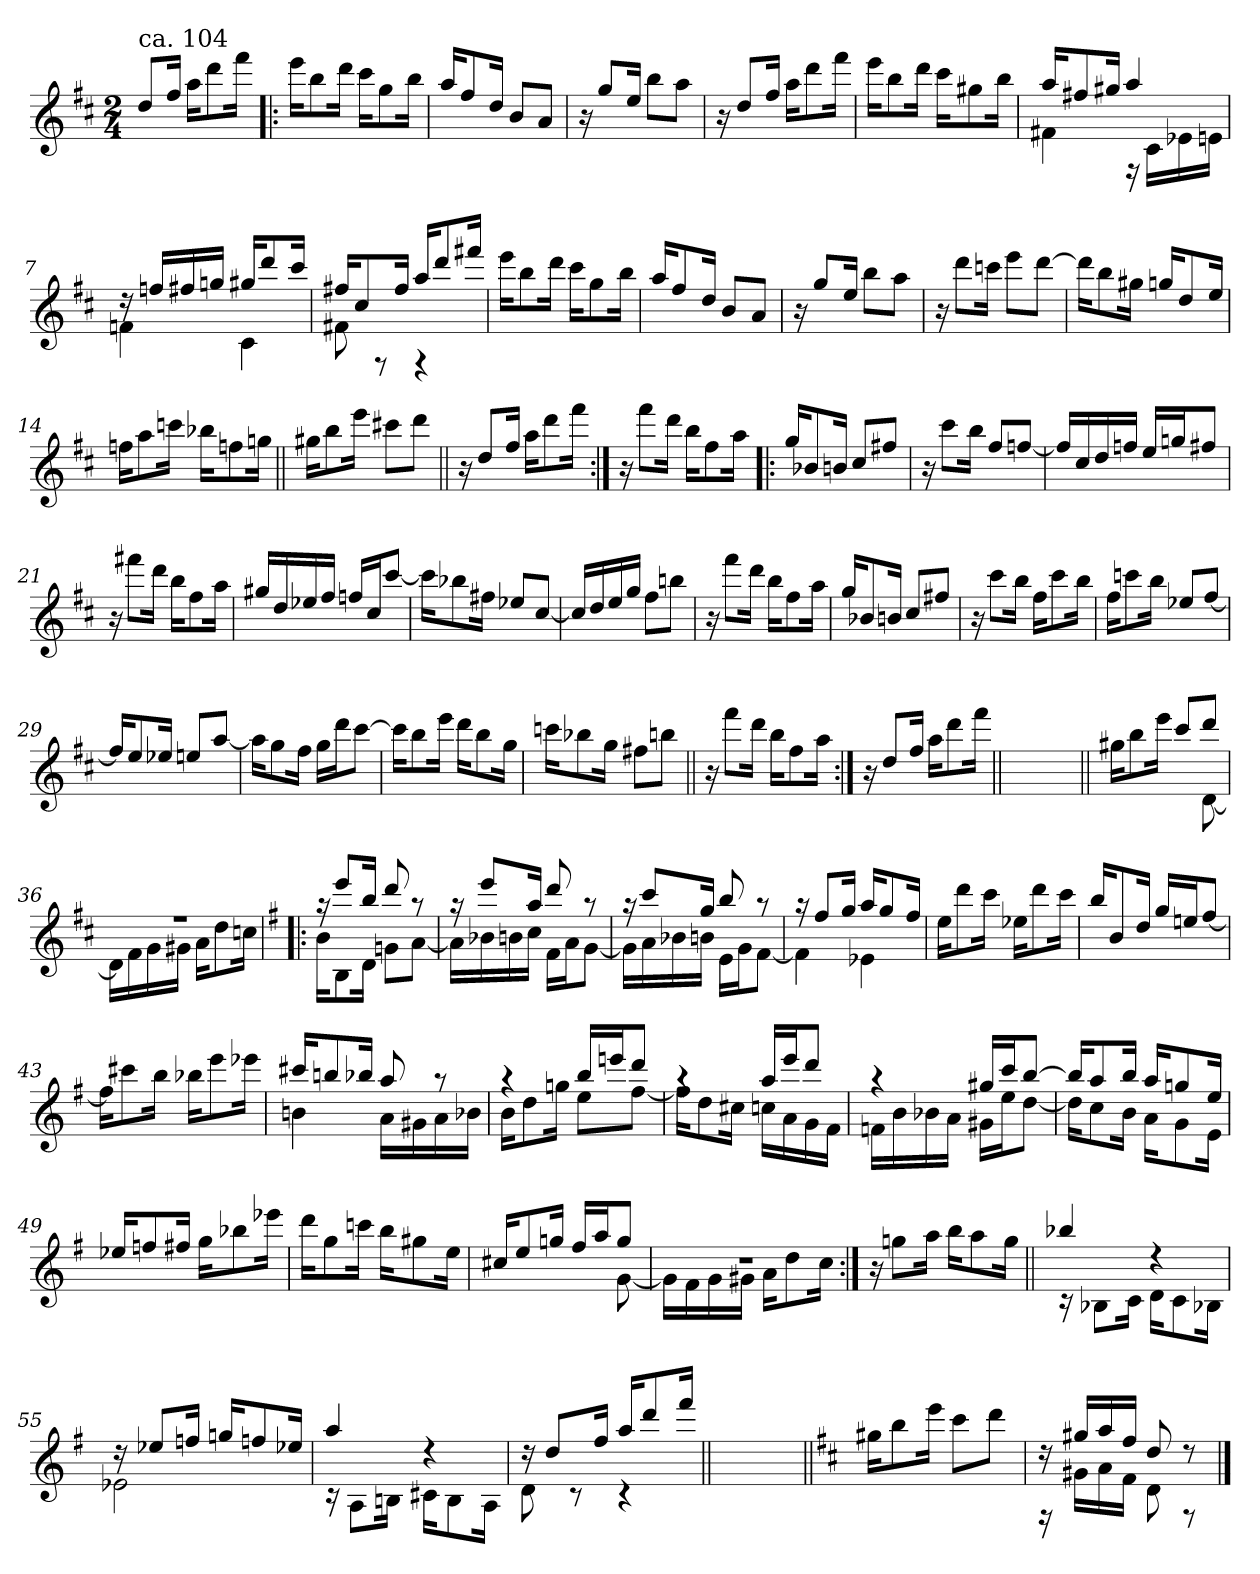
**kern
*part1
*staff1
*clefG2
*k[f#c#]
*D:
*M2/4
=
!LO:TX:a:t=ca. 104
8dd/L
16ff#/Jk
16aa\KL
8ddd\
16fff#\Jk
=1!|:
16eee\KL
8bb\
16ddd\Jk
16ccc#\KL
8gg\
16bb\Jk
=2
16aa/KL
8ff#/
16dd/Jk
8b/L
8a/J
=3
16r
8gg/L
16ee/Jk
8bb\L
8aa\J
=4
16r
8dd/L
16ff#/Jk
16aa\KL
8ddd\
16fff#\Jk
!!LO:LB:g=z
=5
16eee\KL
8bb\
16ddd\Jk
16ccc#\KL
8gg#X\
16bb\Jk
=6
*^
16aa/KL	4f#X\
8ff#X/	.
16gg#X/Jk	.
4aa/	16rF
.	16c#\LL
.	16e-X\
.	16en\JJ
=7	=7
16rdd	4fn\
16ffn/LL	.
16ff#X/	.
16ggn/JJ	.
16gg#X/KL	4c#\
8ddd/	.
16ccc#/Jk	.
=8	=8
16ff#X/KL	8f#X\
8cc#/	.
.	8rF
16ff#/Jk	.
16aa/KL	4rF
8ddd/	.
16fff#X/Jk	.
*v	*v
!!LO:LB:g=z
=9
16eee\KL
8bb\
16ddd\Jk
16ccc#\KL
8gg\
16bb\Jk
=10
16aa/KL
8ff#/
16dd/Jk
8b/L
8a/J
=11
16r
8gg/L
16ee/Jk
8bb\L
8aa\J
=12
16r
8ddd\L
16cccn\Jk
8eee\L
[8ddd\J
!!LO:LB:g=z
=13
16ddd\KL]
8bb\
16gg#X\Jk
16ggn/KL
8dd/
16ee/Jk
=14
16ffn\KL
8aa\
16cccn\Jk
16bb-X\KL
8ffn\
16ggn\Jk
=15||
16gg#X\KL
8bb\
16eee\Jk
8ccc#X\L
8ddd\J
=16||
16r
8dd/L
16ff#/Jk
16aa\KL
8ddd\
16fff#\Jk
!!LO:LB:g=z
=17:|!
16r
8fff#\L
16ddd\Jk
16bb\KL
8ff#\
16aa\Jk
=18!|:
16gg/KL
8b-X/
16bn/Jk
8cc#/L
8ff#X/J
=19
16r
8ccc#\L
16bb\Jk
8ff#/L
[8ffn/J
=20
16ffn/LL]
16cc#/
16dd/
16ffn/JJ
16ee/LL
16ggn/J
8ff#X/J
=21
16r
8fff#X\L
16ddd\Jk
16bb\KL
8ff#\
16aa\Jk
!!LO:LB:g=z
=22
16gg#X/LL
16dd/
16ee-X/
16ff#/JJ
16ffn/LL
16cc#/J
[8ccc#/J
=23
16ccc#\KL]
8bb-X\
16ff#X\Jk
8ee-X/L
[8cc#/J
=24
16cc#/LL]
16dd/
16ee/
16gg/JJ
8ff#\L
8bbn\J
=25
16r
8fff#\L
16ddd\Jk
16bb\KL
8ff#\
16aa\Jk
!!LO:LB:g=z
=26
16gg/KL
8b-X/
16bn/Jk
8cc#/L
8ff#X/J
=27
16r
8ccc#\L
16bb\Jk
16ff#\KL
8ccc#\
16bb\Jk
=28
16ff#\KL
8cccn\
16bb\Jk
8ee-X/L
[8ff#/J
=29
16ff#/KL]
8ee/
16ee-X/Jk
8een/L
[8aa/J
!!LO:LB:g=z
=30
16aa\KL]
8gg\
16ff#\Jk
16gg\LL
16ddd\J
[8ccc#\J
=31
16ccc#\KL]
8bb\
16eee\Jk
16ddd\KL
8bb\
16gg\Jk
=32
16cccn\KL
8bb-X\
16gg\Jk
8ff#X\L
8bbn\J
=33||
16r
8fff#\L
16ddd\Jk
16bb\KL
8ff#\
16aa\Jk
!!LO:LB:g=z
=34:|!
16r
8dd/L
16ff#/Jk
16aa\KL
8ddd\
16fff#\Jk
=34X341||
2ryy
=35||
*^
16gg#X\KL	4ryy
8bb\	.
16eee\Jk	.
8ccc#/L	8ryy
8ddd/J	[<8d\
=36	=36
2rgg	16d\LL]
.	16f#\
.	16g\
.	16g#X\JJ
.	16a\KL
.	8dd\
.	16ccn\Jk
!!LO:PB:g=z	!!
=37!|:	=37!|:
*k[f#]	*
*G:	*
16raa	16b\KL
8eee/L	8B\
16bb/Jk	16d\Jk
8ddd/	8gn\L
8raa	[<8a\J
=38	=38
16raa	16a\LL]
8eee/L	16b-X\
.	16bn\
16aa/Jk	16cc\JJ
8ddd/	16f#\LL
.	16a\J
8raa	[<8g\J
=39	=39
16raa	16g\LL]
8ccc/L	16a\
.	16b-X\
16gg/Jk	16bn\JJ
8bb/	16e\LL
.	16g\J
8raa	[<8f#\J
=40	=40
16raa	4f#\]
8ff#/L	.
16gg/Jk	.
16aa/KL	4e-X\
8gg/	.
16ff#/Jk	.
*v	*v
!!LO:LB:g=z
=41
16ee\KL
8ddd\
16ccc\Jk
16ee-X\KL
8ddd\
16ccc\Jk
=42
16bb/KL
8b/
16dd/Jk
16gg/LL
16een/J
[8ff#/J
=43
16ff#\KL]
8ccc#X\
16bb\Jk
16bb-X\KL
8eee\
16eee-X\Jk
=44
*^
16ccc#X/KL	4bn\
8bbn/	.
16bb-X/Jk	.
8aa/	16a\LL
.	16g#X\
8raa	16a\
.	16b-X\JJ
!!LO:LB:g=z	!!
=45	=45
4rgg	16b\KL
.	8dd\
.	16ggn\Jk
16bb/LL	8ee\L
16eeen/J	.
8ddd/J	[<8ff#\J
=46	=46
4rgg	16ff#\KL]
.	8dd\
.	16cc#X\Jk
16aa/LL	16ccn\LL
16eee/J	16a\
8ddd/J	16g\
.	16f#\JJ
=47	=47
4rgg	16fn\LL
.	16b\
.	16b-X\
.	16a\JJ
16gg#X/LL	16g#X\LL
16ccc/J	16ee\J
[>8bb/J	[<8dd\J
=48	=48
16bb/KL]	16dd\KL]
8aa/	8cc\
16bb/Jk	16b\Jk
16aa/KL	16a\KL
8ggn/	8g\
16ee/Jk	16e\Jk
*v	*v
!!LO:LB:g=z
=49
16ee-X/KL
8ffn/
16ff#X/Jk
16gg\KL
8bb-X\
16eee-X\Jk
=50
16ddd\KL
8gg\
16cccn\Jk
16bb\KL
8gg#X\
16ee\Jk
=51
*^
16cc#X/KL	4ryy
8ee/	.
16ggn/Jk	.
16ff#/LL	8ryy
16aa/J	.
8gg/J	[<8g\
=52	=52
2rdd	16g\LL]
.	16f#\
.	16g\
.	16g#X\JJ
.	16a\KL
.	8dd\
.	16cc\Jk
*v	*v
!!LO:LB:g=z
=53:|!
16r
8ggn\L
16aa\Jk
16bb\KL
8aa\
16gg\Jk
=54||
*^
4bb-X/	16rc
.	8B-X\L
.	16c\Jk
4rdd	16d\KL
.	8c\
.	16B-X\Jk
=55	=55
16rdd	2e-X\
8ee-X/L	.
16ffn/Jk	.
16ggn/KL	.
8ffn/	.
16ee-X/Jk	.
=56	=56
4aa/	16rc
.	8A\L
.	16Bn\Jk
4rdd	16c#X\KL
.	8B\
.	16A\Jk
!!LO:LB:g=z	!!
=57	=57
16rdd	8d\
8dd/L	.
.	8rc
16ff#/Jk	.
16aa/KL	4rc
8ddd/	.
16fff#/Jk	.
*v	*v
=57X572||
2ryy
=58||
*k[f#c#]
*D:
16gg#X\KL
8bb\
16eee\Jk
8ccc#\L
8ddd\J
=59
*^
16rdd	16rF
16gg#X/LL	16g#X\LL
16aa/	16a\
16ff#/JJ	16f#\JJ
8dd/	8d\
8rdd	8rF
*v	*v
==
*-
